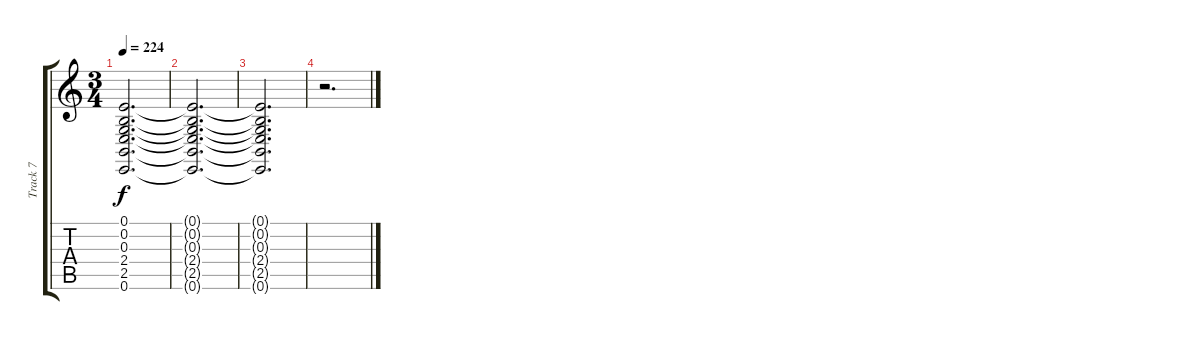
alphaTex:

\track ("Track 7" "Track 7") {instrument brasssection}
\staff {score tabs}
\tuning (E4 B3 G3 D3 A2 E2) {hide}
\ts (3 4)
\tempo 224
\clef g2
\ks c
(0.1 0.2 0.3 2.4 2.5 0.6).2{d dy f} |
(0.1{t} 0.2{t} 0.3{t} 2.4{t} 2.5{t} 0.6{t}).2{d} |
(0.1{t} 0.2{t} 0.3{t} 2.4{t} 2.5{t} 0.6{t}).2{d} |
r.2{d}
